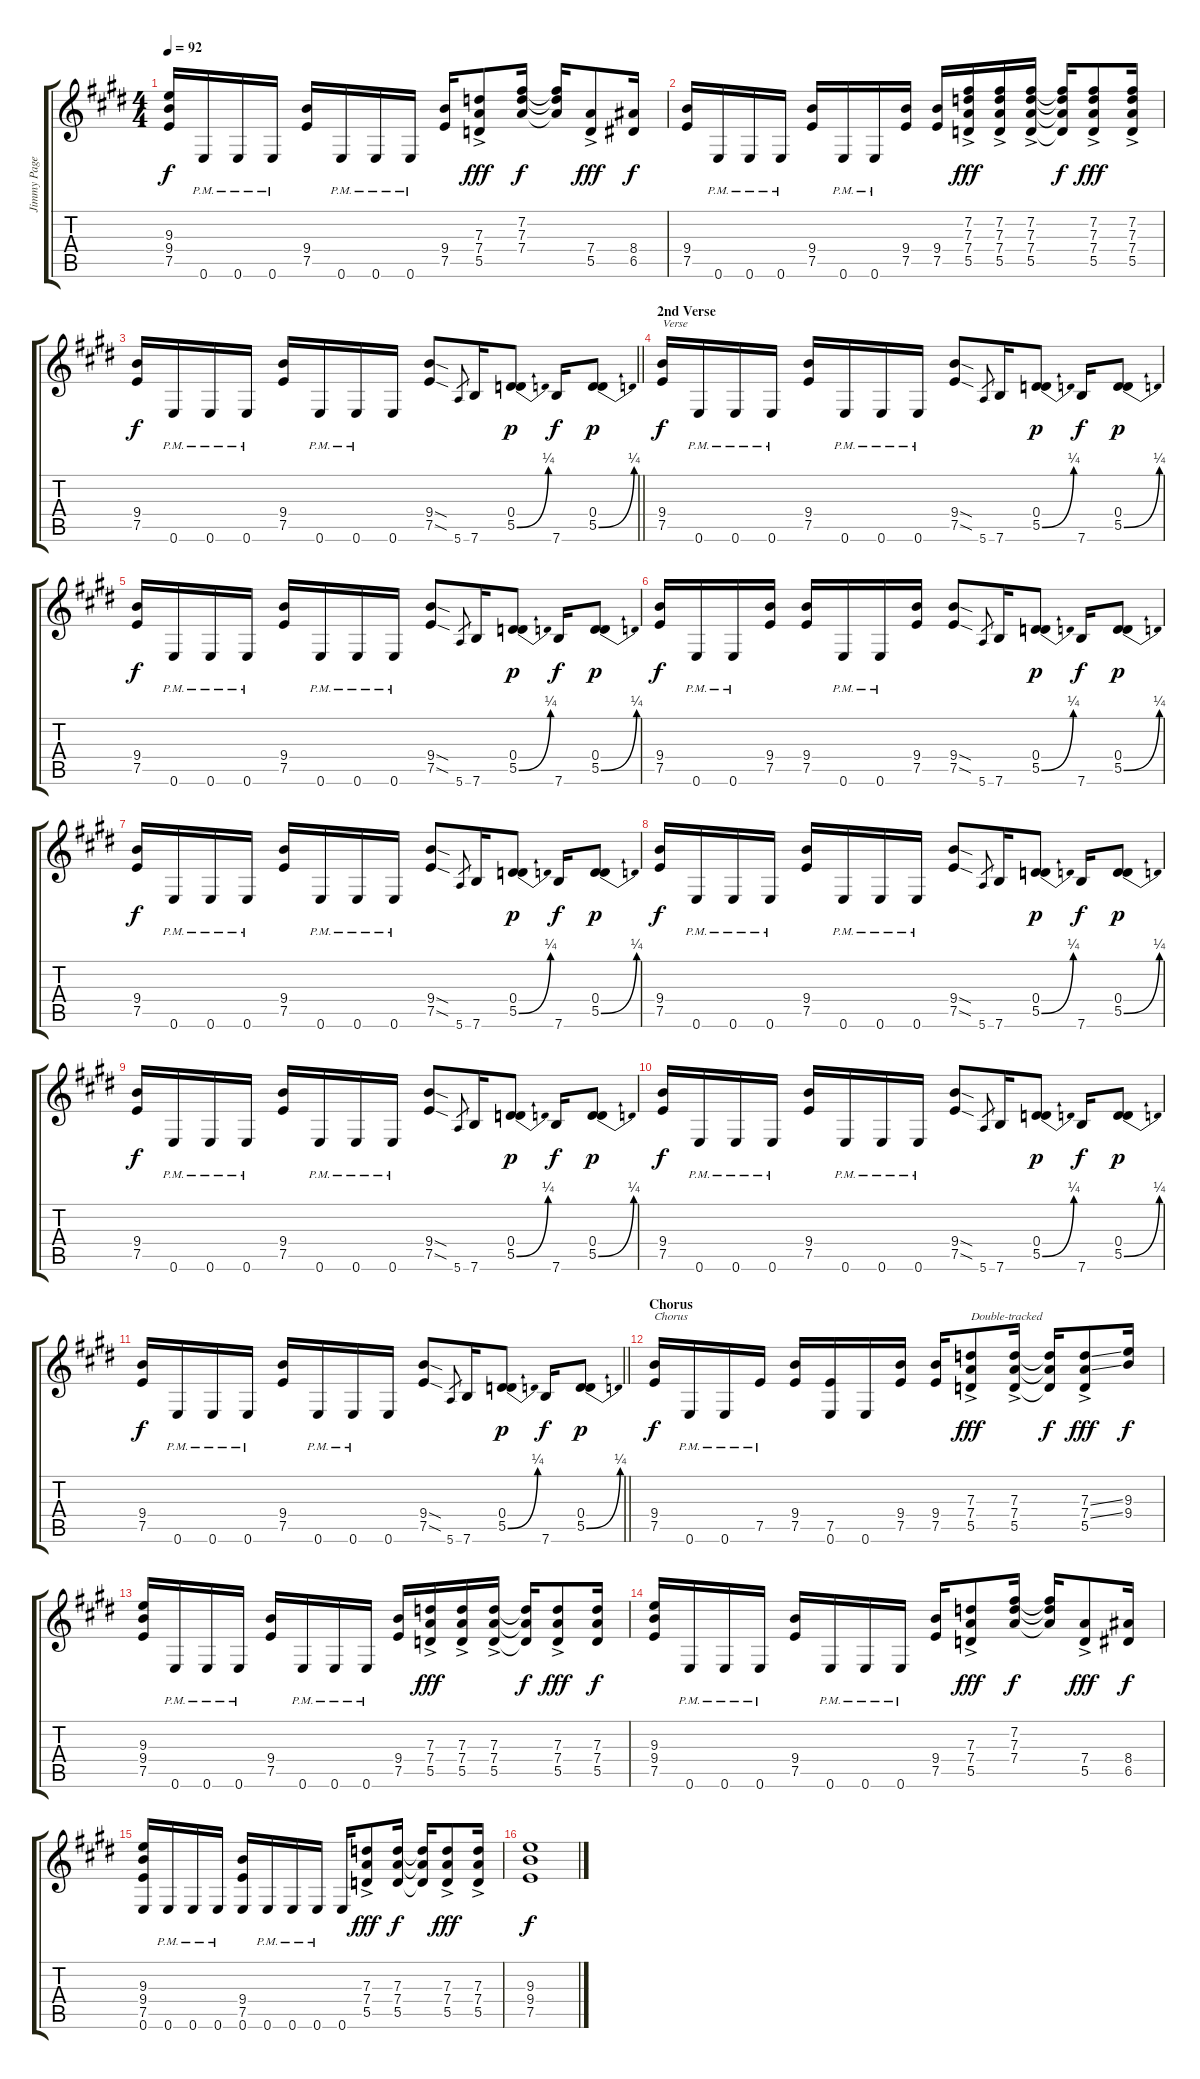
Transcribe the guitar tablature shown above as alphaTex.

\track ("Jimmy Page Guitar 1 (w/dist) " "Jimmy Page") {instrument distortionguitar}
\staff {score tabs}
\tuning (E4 B3 G3 D3 A2 E2) {hide}
\ts (4 4)
\tempo 92
\clef g2
\ks e
(9.3 9.4 7.5).16{dy f} 0.6{pm}.16 0.6{pm}.16 0.6{pm}.16 (9.4 7.5).16 0.6{pm}.16 0.6{pm}.16 0.6{pm}.16 (9.4 7.5).16 (7.3{ac} 7.4{ac} 5.5{ac}).8{dy fff} (7.2 7.3 7.4).16{dy f} (7.2{t} 7.3{t} 7.4{t}).16 (7.4{ac} 5.5{ac}).8{dy fff} (8.4 6.5).16{dy f} |
(9.4 7.5).16 0.6{pm}.16 0.6{pm}.16 0.6{pm}.16 (9.4 7.5).16 0.6{pm}.16 0.6{pm}.16 (9.4 7.5).16 (9.4 7.5).16 (7.2{ac} 7.3{ac} 7.4{ac} 5.5{ac}).16{dy fff} (7.2{ac} 7.3{ac} 7.4{ac} 5.5{ac}).16 (7.2{ac} 7.3{ac} 7.4{ac} 5.5{ac}).16 (7.2{t} 7.3{t} 7.4{t} 5.5{t}).16{dy f} (7.2{ac} 7.3{ac} 7.4{ac} 5.5{ac}).8{dy fff} (7.2{ac} 7.3{ac} 7.4{ac} 5.5{ac}).16 |
\barLineRight lightlight
(9.4 7.5).16{dy f} 0.6{pm}.16 0.6{pm}.16 0.6{pm}.16 (9.4 7.5).16 0.6{pm}.16 0.6{pm}.16 0.6.16 (9.4{sod} 7.5{sod}).8 5.6.8{gr} 7.6.16 (0.4 5.5{be (bend 0 0 60 1)}).8{dy p} 7.6.16{dy f} (0.4 5.5{be (bend 0 0 60 1)}).8{dy p} |
\section ("" "2nd Verse")
(9.4 7.5).16{txt "Verse" dy f} 0.6{pm}.16 0.6{pm}.16 0.6{pm}.16 (9.4 7.5).16 0.6{pm}.16 0.6{pm}.16 0.6{pm}.16 (9.4{sod} 7.5{sod}).8 5.6.8{gr} 7.6.16 (0.4 5.5{be (bend 0 0 60 1)}).8{dy p} 7.6.16{dy f} (0.4 5.5{be (bend 0 0 60 1)}).8{dy p} |
(9.4 7.5).16{dy f} 0.6{pm}.16 0.6{pm}.16 0.6{pm}.16 (9.4 7.5).16 0.6{pm}.16 0.6{pm}.16 0.6{pm}.16 (9.4{sod} 7.5{sod}).8 5.6.8{gr} 7.6.16 (0.4 5.5{be (bend 0 0 60 1)}).8{dy p} 7.6.16{dy f} (0.4 5.5{be (bend 0 0 60 1)}).8{dy p} |
(9.4 7.5).16{dy f} 0.6{pm}.16 0.6{pm}.16 (9.4 7.5).16 (9.4 7.5).16 0.6{pm}.16 0.6{pm}.16 (9.4 7.5).16 (9.4{sod} 7.5{sod}).8 5.6.8{gr} 7.6.16 (0.4 5.5{be (bend 0 0 60 1)}).8{dy p} 7.6.16{dy f} (0.4 5.5{be (bend 0 0 60 1)}).8{dy p} |
(9.4 7.5).16{dy f} 0.6{pm}.16 0.6{pm}.16 0.6{pm}.16 (9.4 7.5).16 0.6{pm}.16 0.6{pm}.16 0.6{pm}.16 (9.4{sod} 7.5{sod}).8 5.6.8{gr} 7.6.16 (0.4 5.5{be (bend 0 0 60 1)}).8{dy p} 7.6.16{dy f} (0.4 5.5{be (bend 0 0 60 1)}).8{dy p} |
(9.4 7.5).16{dy f} 0.6{pm}.16 0.6{pm}.16 0.6{pm}.16 (9.4 7.5).16 0.6{pm}.16 0.6{pm}.16 0.6{pm}.16 (9.4{sod} 7.5{sod}).8 5.6.8{gr} 7.6.16 (0.4 5.5{be (bend 0 0 60 1)}).8{dy p} 7.6.16{dy f} (0.4 5.5{be (bend 0 0 60 1)}).8{dy p} |
(9.4 7.5).16{dy f} 0.6{pm}.16 0.6{pm}.16 0.6{pm}.16 (9.4 7.5).16 0.6{pm}.16 0.6{pm}.16 0.6{pm}.16 (9.4{sod} 7.5{sod}).8 5.6.8{gr} 7.6.16 (0.4 5.5{be (bend 0 0 60 1)}).8{dy p} 7.6.16{dy f} (0.4 5.5{be (bend 0 0 60 1)}).8{dy p} |
(9.4 7.5).16{dy f} 0.6{pm}.16 0.6{pm}.16 0.6{pm}.16 (9.4 7.5).16 0.6{pm}.16 0.6{pm}.16 0.6{pm}.16 (9.4{sod} 7.5{sod}).8 5.6.8{gr} 7.6.16 (0.4 5.5{be (bend 0 0 60 1)}).8{dy p} 7.6.16{dy f} (0.4 5.5{be (bend 0 0 60 1)}).8{dy p} |
\barLineRight lightlight
(9.4 7.5).16{dy f} 0.6{pm}.16 0.6{pm}.16 0.6{pm}.16 (9.4 7.5).16 0.6{pm}.16 0.6{pm}.16 0.6.16 (9.4{sod} 7.5{sod}).8 5.6.8{gr} 7.6.16 (0.4 5.5{be (bend 0 0 60 1)}).8{dy p} 7.6.16{dy f} (0.4 5.5{be (bend 0 0 60 1)}).8{dy p} |
\section ("" "Chorus")
(9.4 7.5).16{txt "Chorus " dy f} 0.6{pm}.16 0.6{pm}.16 7.5{pm}.16 (9.4 7.5).16 (7.5 0.6).16 0.6.16 (9.4 7.5).16 (9.4 7.5).16 (7.3{ac} 7.4{ac} 5.5{ac}).8{txt "Double-tracked" dy fff} (7.3{ac} 7.4{ac} 5.5{ac}).16 (7.3{t} 7.4{t} 5.5{t}).16{dy f} (7.3{ss ac} 7.4{ss ac} 5.5{ac}).8{dy fff} (9.3 9.4).16{dy f} |
(9.3 9.4 7.5).16 0.6{pm}.16 0.6{pm}.16 0.6{pm}.16 (9.4 7.5).16 0.6{pm}.16 0.6{pm}.16 0.6{pm}.16 (9.4 7.5).16 (7.3{ac} 7.4{ac} 5.5{ac}).16{dy fff} (7.3{ac} 7.4{ac} 5.5{ac}).16 (7.3{ac} 7.4{ac} 5.5{ac}).16 (7.3{t} 7.4{t} 5.5{t}).16{dy f} (7.3{ac} 7.4{ac} 5.5{ac}).8{dy fff} (7.3 7.4 5.5).16{dy f} |
(9.3 9.4 7.5).16 0.6{pm}.16 0.6{pm}.16 0.6{pm}.16 (9.4 7.5).16 0.6{pm}.16 0.6{pm}.16 0.6{pm}.16 (9.4 7.5).16 (7.3{ac} 7.4{ac} 5.5{ac}).8{dy fff} (7.2 7.3 7.4).16{dy f} (7.2{t} 7.3{t} 7.4{t}).16 (7.4{ac} 5.5{ac}).8{dy fff} (8.4 6.5).16{dy f} |
(9.3 9.4 7.5 0.6).16 0.6{pm}.16 0.6{pm}.16 0.6{pm}.16 (9.4 7.5 0.6).16 0.6{pm}.16 0.6{pm}.16 0.6{pm}.16 0.6.16 (7.3{ac} 7.4{ac} 5.5{ac}).8{dy fff} (7.3 7.4 5.5).16{dy f} (7.3{t} 7.4{t} 5.5{t}).16 (7.3{ac} 7.4{ac} 5.5{ac}).8{dy fff} (7.3{ac} 7.4{ac} 5.5{ac}).16 |
(9.3 9.4 7.5).1{dy f}
